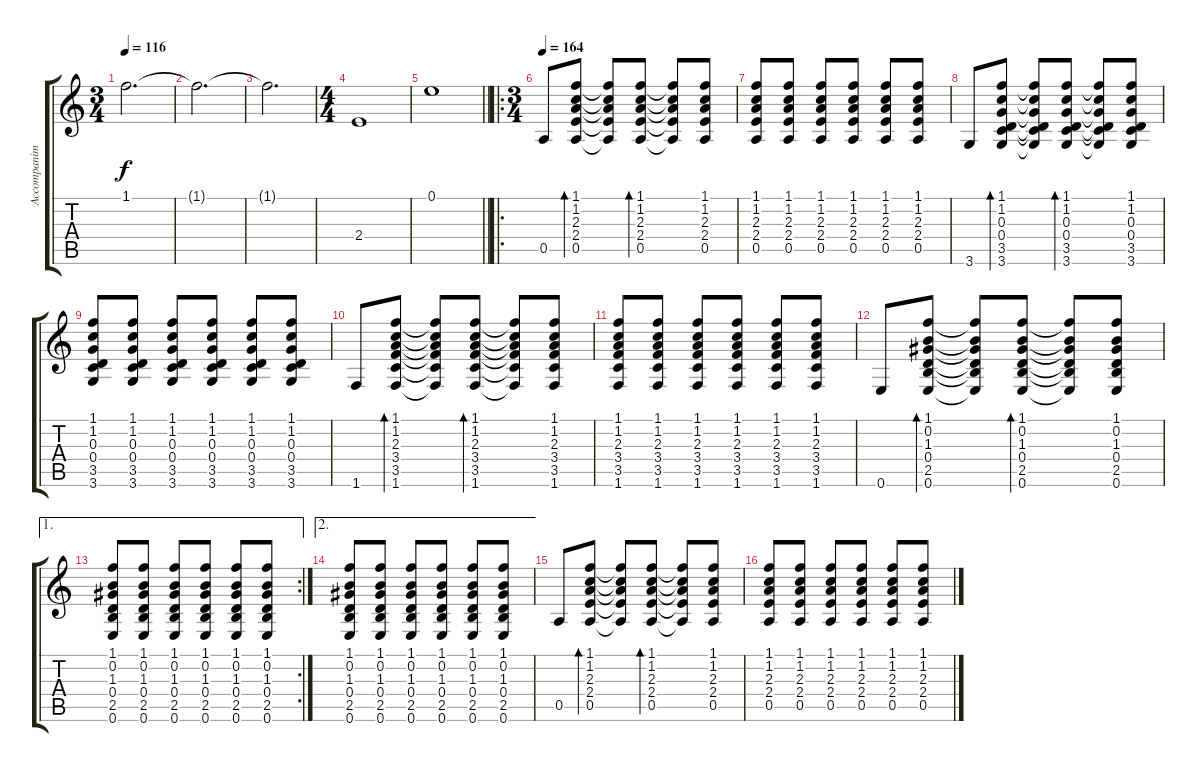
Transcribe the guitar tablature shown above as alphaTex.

\track ("Accompaniment guitar" "Accompanim") {instrument acousticguitarnylon}
\staff {score tabs}
\tuning (E4 B3 G3 D3 A2 E2) {hide}
\ts (3 4)
\tempo 116
\clef g2
\ks c
1.1.2{d dy f} |
1.1{t}.2{d} |
1.1{t}.2{d} |
\ts (4 4)
2.4.1 |
\barLineRight lightlight
0.1.1 |
\ro
\ts (3 4)
\tempo 164
0.5.8 (1.1 1.2 2.3 2.4 0.5).8{bd 60} (1.1{t} 1.2{t} 2.3{t} 2.4{t} 0.5{t}).8 (1.1 1.2 2.3 2.4 0.5).8{bd 60} (1.1{t} 1.2{t} 2.3{t} 2.4{t} 0.5{t}).8 (1.1 1.2 2.3 2.4 0.5).8 |
(1.1 1.2 2.3 2.4 0.5).8 (1.1 1.2 2.3 2.4 0.5).8 (1.1 1.2 2.3 2.4 0.5).8 (1.1 1.2 2.3 2.4 0.5).8 (1.1 1.2 2.3 2.4 0.5).8 (1.1 1.2 2.3 2.4 0.5).8 |
3.6.8 (1.1 1.2 0.3 0.4 3.5 3.6).8{bd 60} (1.1{t} 1.2{t} 0.3{t} 0.4{t} 3.5{t} 3.6{t}).8 (1.1 1.2 0.3 0.4 3.5 3.6).8{bd 60} (1.1{t} 1.2{t} 0.3{t} 0.4{t} 3.5{t} 3.6{t}).8 (1.1 1.2 0.3 0.4 3.5 3.6).8 |
(1.1 1.2 0.3 0.4 3.5 3.6).8 (1.1 1.2 0.3 0.4 3.5 3.6).8 (1.1 1.2 0.3 0.4 3.5 3.6).8 (1.1 1.2 0.3 0.4 3.5 3.6).8 (1.1 1.2 0.3 0.4 3.5 3.6).8 (1.1 1.2 0.3 0.4 3.5 3.6).8 |
1.6.8 (1.1 1.2 2.3 3.4 3.5 1.6).8{bd 60} (1.1{t} 1.2{t} 2.3{t} 3.4{t} 3.5{t} 1.6{t}).8 (1.1 1.2 2.3 3.4 3.5 1.6).8{bd 60} (1.1{t} 1.2{t} 2.3{t} 3.4{t} 3.5{t} 1.6{t}).8 (1.1 1.2 2.3 3.4 3.5 1.6).8 |
(1.1 1.2 2.3 3.4 3.5 1.6).8 (1.1 1.2 2.3 3.4 3.5 1.6).8 (1.1 1.2 2.3 3.4 3.5 1.6).8 (1.1 1.2 2.3 3.4 3.5 1.6).8 (1.1 1.2 2.3 3.4 3.5 1.6).8 (1.1 1.2 2.3 3.4 3.5 1.6).8 |
0.6.8 (1.1 0.2 1.3 0.4 2.5 0.6).8{bd 60} (1.1{t} 0.2{t} 1.3{t} 0.4{t} 2.5{t} 0.6{t}).8 (1.1 0.2 1.3 0.4 2.5 0.6).8{bd 60} (1.1{t} 0.2{t} 1.3{t} 0.4{t} 2.5{t} 0.6{t}).8 (1.1 0.2 1.3 0.4 2.5 0.6).8 |
\ae 1
\rc 2
(1.1 0.2 1.3 0.4 2.5 0.6).8 (1.1 0.2 1.3 0.4 2.5 0.6).8 (1.1 0.2 1.3 0.4 2.5 0.6).8 (1.1 0.2 1.3 0.4 2.5 0.6).8 (1.1 0.2 1.3 0.4 2.5 0.6).8 (1.1 0.2 1.3 0.4 2.5 0.6).8 |
\ae 2
(1.1 0.2 1.3 0.4 2.5 0.6).8 (1.1 0.2 1.3 0.4 2.5 0.6).8 (1.1 0.2 1.3 0.4 2.5 0.6).8 (1.1 0.2 1.3 0.4 2.5 0.6).8 (1.1 0.2 1.3 0.4 2.5 0.6).8 (1.1 0.2 1.3 0.4 2.5 0.6).8 |
0.5.8 (1.1 1.2 2.3 2.4 0.5).8{bd 60} (1.1{t} 1.2{t} 2.3{t} 2.4{t} 0.5{t}).8 (1.1 1.2 2.3 2.4 0.5).8{bd 60} (1.1{t} 1.2{t} 2.3{t} 2.4{t} 0.5{t}).8 (1.1 1.2 2.3 2.4 0.5).8 |
(1.1 1.2 2.3 2.4 0.5).8 (1.1 1.2 2.3 2.4 0.5).8 (1.1 1.2 2.3 2.4 0.5).8 (1.1 1.2 2.3 2.4 0.5).8 (1.1 1.2 2.3 2.4 0.5).8 (1.1 1.2 2.3 2.4 0.5).8
